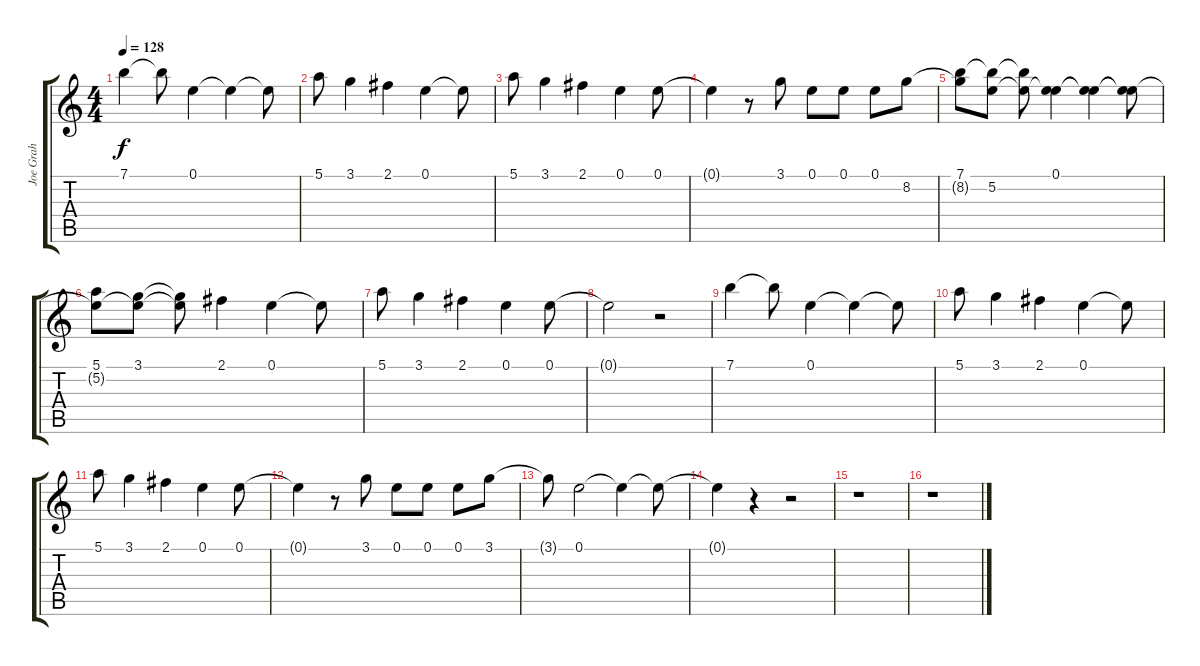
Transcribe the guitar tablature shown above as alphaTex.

\track ("Joe Grah" "Joe Grah") {instrument contrabass}
\staff {score tabs}
\tuning (E4 B3 G3 D3 A2 D2) {hide}
\ts (4 4)
\tempo 128
\clef g2
\ks c
7.1.4{dy f} 7.1{t}.8 0.1.4 0.1{t}.4 0.1{t}.8 |
5.1.8 3.1.4 2.1.4 0.1.4 0.1{t}.8 |
5.1.8 3.1.4 2.1.4 0.1.4 0.1.8 |
0.1{t}.4 r.8 3.1.8 0.1.8 0.1.8 0.1.8 8.2.8 |
(7.1 8.2{t}).8 (7.1{t} 5.2).8 (7.1{t} 5.2{t}).8 (0.1 5.2{t}).4 (0.1{t} 5.2{t}).4 (0.1{t} 5.2{t}).8 |
(5.1 5.2{t}).8 (3.1 5.2{t}).8 (3.1{t} 5.2{t}).8 2.1.4 0.1.4 0.1{t}.8 |
5.1.8 3.1.4 2.1.4 0.1.4 0.1.8 |
0.1{t}.2 r.2 |
7.1.4 7.1{t}.8 0.1.4 0.1{t}.4 0.1{t}.8 |
5.1.8 3.1.4 2.1.4 0.1.4 0.1{t}.8 |
5.1.8 3.1.4 2.1.4 0.1.4 0.1.8 |
0.1{t}.4 r.8 3.1.8 0.1.8 0.1.8 0.1.8 3.1.8 |
3.1{t}.8 0.1.2 0.1{t}.4 0.1{t}.8 |
0.1{t}.4 r.4 r.2 |
r.1 |
r.1
